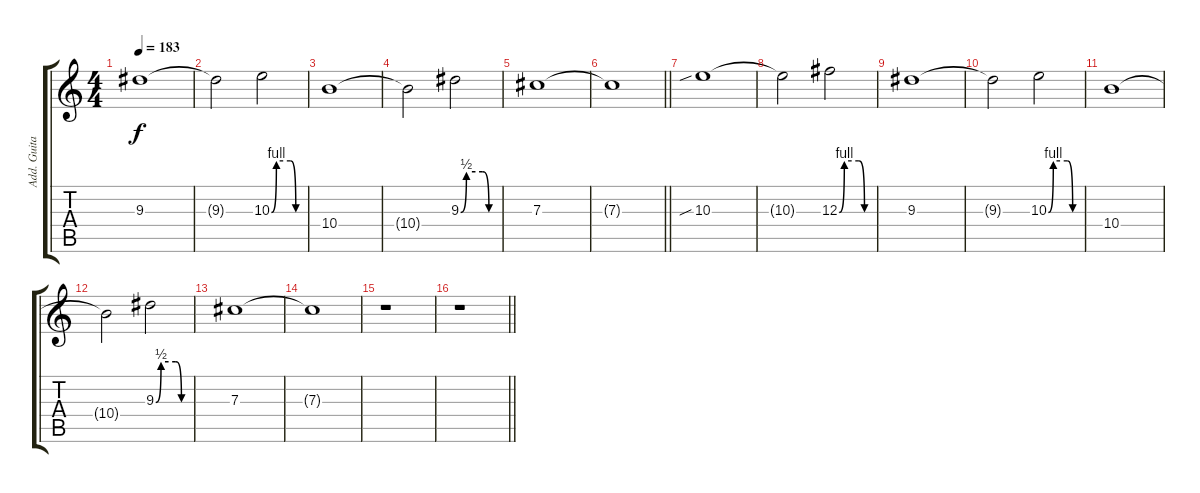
\track ("Add. Guitar" "Add. Guita") {instrument distortionguitar}
\staff {score tabs}
\tuning (Eb4 Bb3 Gb3 Db3 Ab2 Eb2) {hide}
\ts (4 4)
\tempo 183
\clef g2
\ks c
9.3.1{dy f} |
9.3{t}.2 10.3{be (custom 0 0 9 4 35 4 45 0 60 0)}.2 |
10.4.1 |
10.4{t}.2 9.3{be (custom 0 0 9 2 35 2 45 0 60 0)}.2 |
7.3.1 |
\barLineRight lightlight
7.3{t}.1 |
10.3{sib}.1{volume 11} |
10.3{t}.2 12.3{be (custom 0 0 9 4 35 4 45 0 60 0)}.2 |
9.3.1 |
9.3{t}.2 10.3{be (custom 0 0 9 4 35 4 45 0 60 0)}.2 |
10.4.1 |
10.4{t}.2 9.3{be (custom 0 0 9 2 35 2 45 0 60 0)}.2 |
7.3.1 |
7.3{t}.1 |
r.1 |
\barLineRight lightlight
r.1
